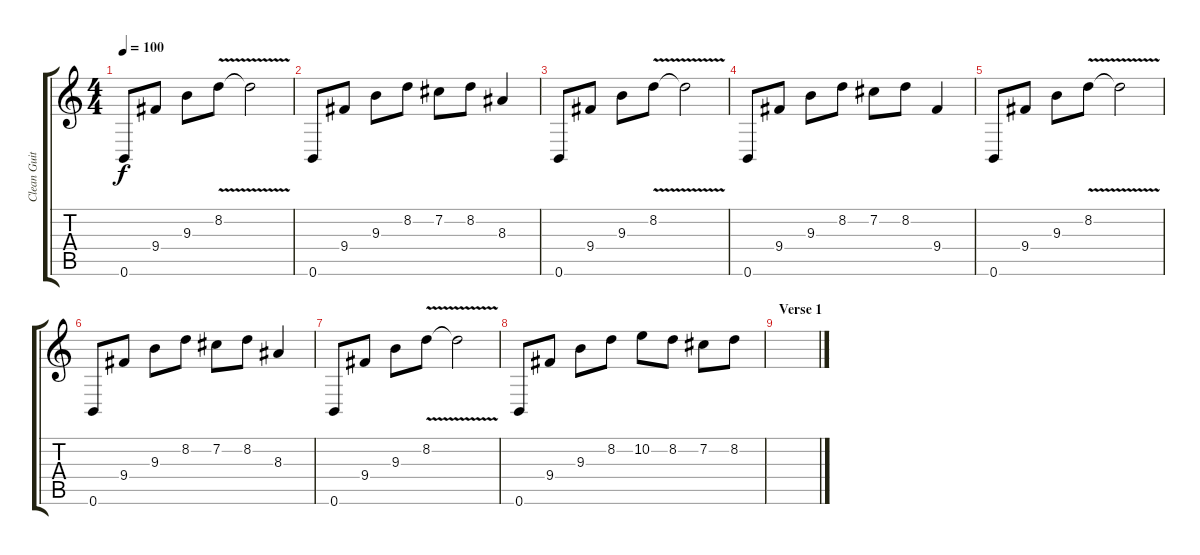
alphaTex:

\track ("Clean Guitar 1" "Clean Guit") {instrument distortionguitar}
\staff {score tabs}
\tuning (B3 Gb3 D3 A2 E2 B1) {hide}
\ts (4 4)
\tempo 100
\clef g2
\ks c
0.6.8{dy f instrument distortionguitar} 9.4.8 9.3.8 8.2{v}.8 8.2{t}.2 |
0.6.8 9.4.8 9.3.8 8.2.8 7.2.8 8.2.8 8.3.4 |
0.6.8{instrument distortionguitar} 9.4.8 9.3.8 8.2{v}.8 8.2{t}.2 |
0.6.8 9.4.8 9.3.8 8.2.8 7.2.8 8.2.8 9.4.4 |
0.6.8{instrument distortionguitar} 9.4.8 9.3.8 8.2{v}.8 8.2{t}.2 |
0.6.8 9.4.8 9.3.8 8.2.8 7.2.8 8.2.8 8.3.4 |
0.6.8{instrument distortionguitar} 9.4.8 9.3.8 8.2{v}.8 8.2{t}.2 |
0.6.8 9.4.8 9.3.8 8.2.8 10.2.8 8.2.8 7.2.8 8.2.8 |
\section ("" "Verse 1")
